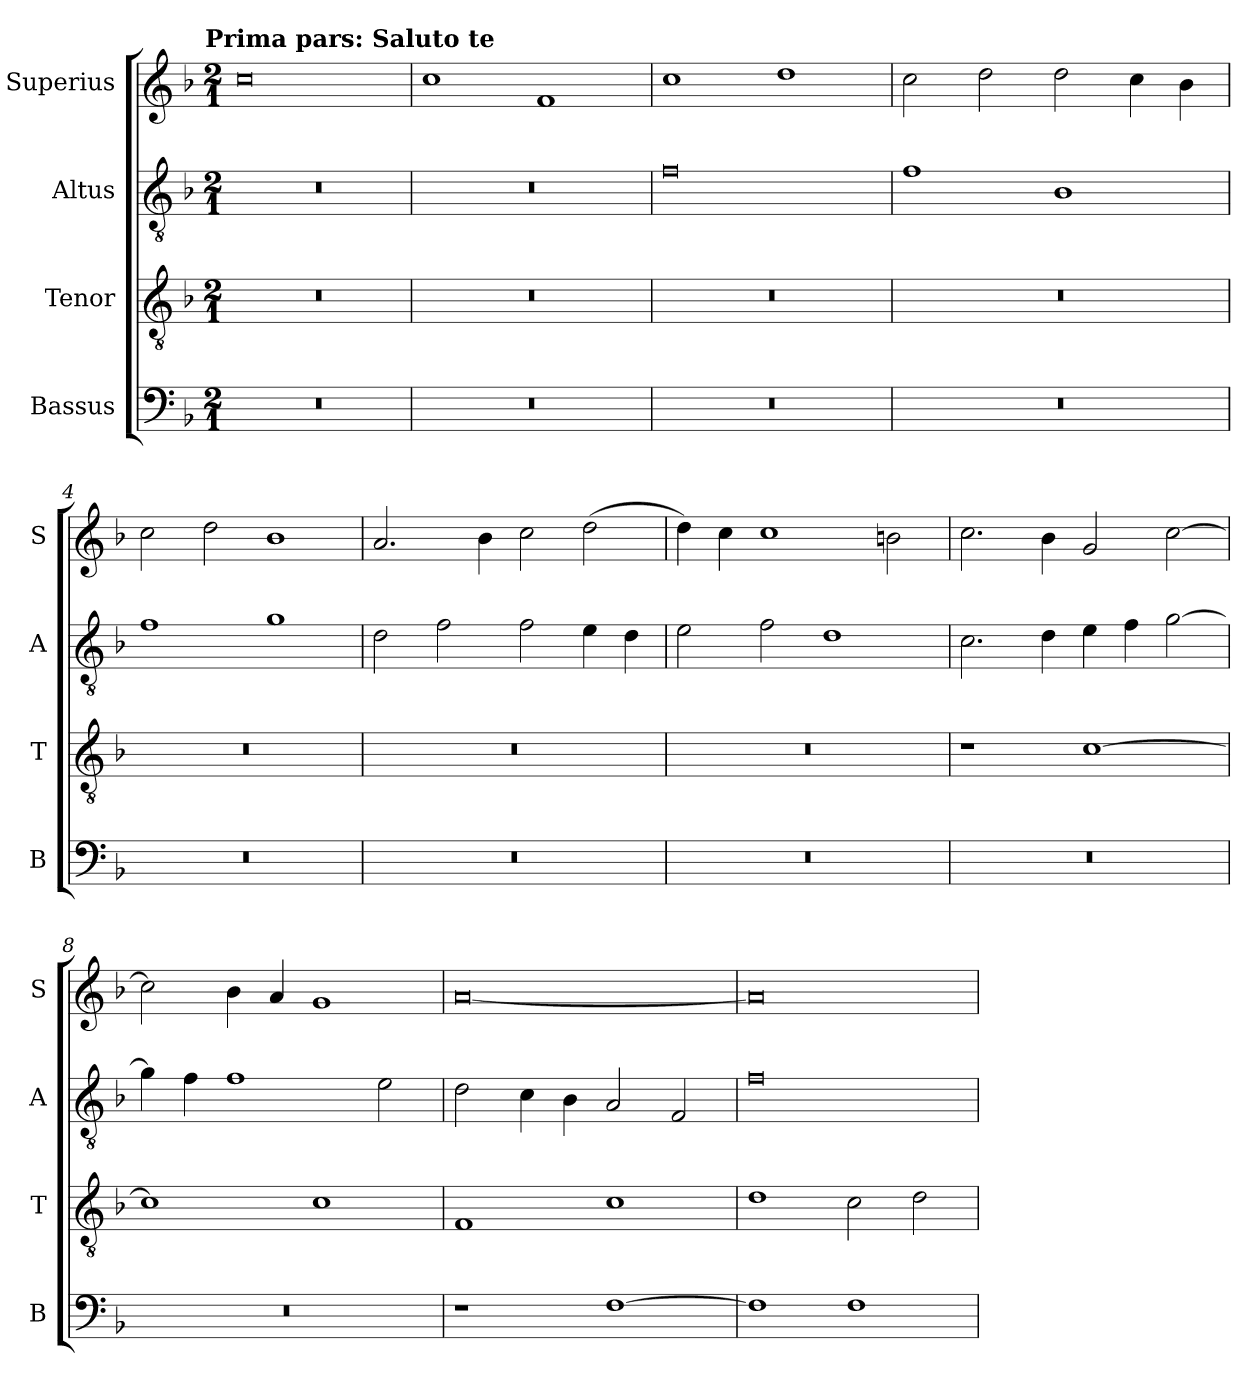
**kern	**kern	**kern	**kern
*part4	*part3	*part2	*part1
*staff4	*staff3	*staff2	*staff1
*I"Bassus	*I"Tenor	*I"Altus	*I"Superius
*I'B	*I'T	*I'A	*I'S
*clefF4	*clefGv2	*clefGv2	*clefG2
*k[b-]	*k[b-]	*k[b-]	*k[b-]
*F:	*F:	*F:	*F:
!!LO:TX:omd:t=Prima pars&colon; Saluto te
*M2/1	*M2/1	*M2/1	*M2/1
=	=	=	=
0r	0r	0r	0cc
=1	=1	=1	=1
0r	0r	0r	1cc
.	.	.	1f
=2	=2	=2	=2
0r	0r	0f	1cc
.	.	.	1dd
=3	=3	=3	=3
0r	0r	1f	2cc
.	.	.	2dd
.	.	1B-	2dd
.	.	.	4cc
.	.	.	4b-
=4	=4	=4	=4
0r	0r	1f	2cc
.	.	.	2dd
.	.	1g	1b-
=5	=5	=5	=5
0r	0r	2d	2.a
.	.	2f	.
.	.	.	4b-
.	.	2f	2cc
.	.	4e	(2dd
.	.	4d	.
=6	=6	=6	=6
0r	0r	2e	4dd)
.	.	.	4cc
.	.	2f	1cc
.	.	1d	.
.	.	.	2bn
=7	=7	=7	=7
0r	1r	2.c	2.cc
.	.	4d	4b-
.	[1c	4e	2g
.	.	4f	.
.	.	[2g	[2cc
=8	=8	=8	=8
0r	1c]	4g]	2cc]
.	.	4f	.
.	.	1f	4b-
.	.	.	4a
.	1c	.	1g
.	.	2e	.
=9	=9	=9	=9
1r	1F	2d	[0a
.	.	4c	.
.	.	4B-	.
[1F	1c	2A	.
.	.	2F	.
=10	=10	=10	=10
1F]	1d	0f	0a]
1F	2c	.	.
.	2d	.	.
=	=	=	=
*-	*-	*-	*-
